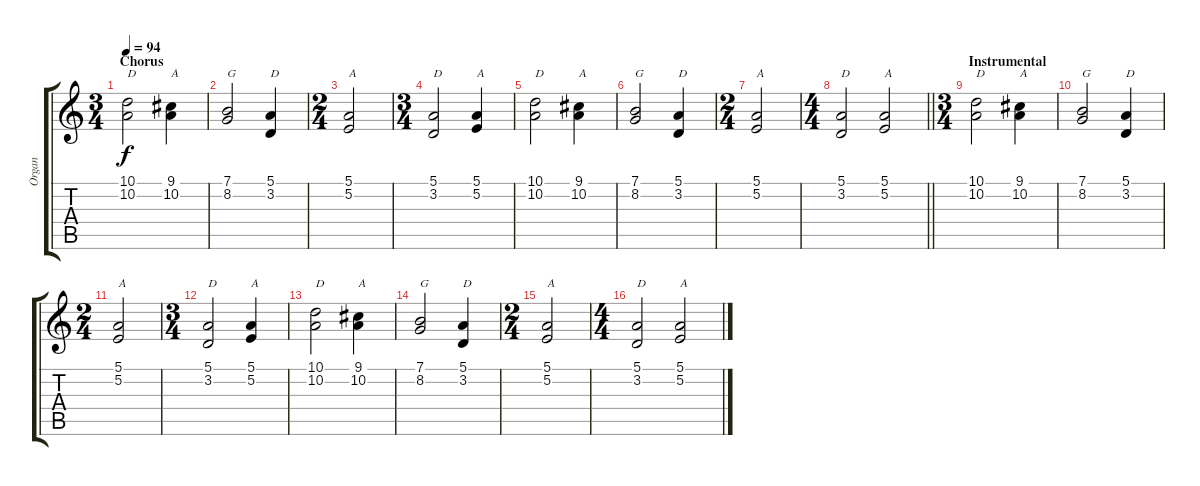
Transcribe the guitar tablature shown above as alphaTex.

\track ("Organ" "Organ") {instrument percussiveorgan}
\staff {score tabs}
\tuning (E4 B3 G3 D3 A2 E2) {hide}
\ts (3 4)
\section ("" "Chorus")
\tempo 94
\clef g2
\ks c
(10.1 10.2).2{txt "D" dy f} (9.1 10.2).4{txt "A"} |
(7.1 8.2).2{txt "G"} (5.1 3.2).4{txt "D"} |
\ts (2 4)
(5.1 5.2).2{txt "A"} |
\ts (3 4)
(5.1 3.2).2{txt "D"} (5.1 5.2).4{txt "A"} |
(10.1 10.2).2{txt "D"} (9.1 10.2).4{txt "A"} |
(7.1 8.2).2{txt "G"} (5.1 3.2).4{txt "D"} |
\ts (2 4)
(5.1 5.2).2{txt "A"} |
\ts (4 4)
\barLineRight lightlight
(5.1 3.2).2{txt "D"} (5.1 5.2).2{txt "A"} |
\ts (3 4)
\section ("" "Instrumental")
(10.1 10.2).2{txt "D"} (9.1 10.2).4{txt "A"} |
(7.1 8.2).2{txt "G"} (5.1 3.2).4{txt "D"} |
\ts (2 4)
(5.1 5.2).2{txt "A"} |
\ts (3 4)
(5.1 3.2).2{txt "D"} (5.1 5.2).4{txt "A"} |
(10.1 10.2).2{txt "D"} (9.1 10.2).4{txt "A"} |
(7.1 8.2).2{txt "G"} (5.1 3.2).4{txt "D"} |
\ts (2 4)
(5.1 5.2).2{txt "A"} |
\ts (4 4)
(5.1 3.2).2{txt "D"} (5.1 5.2).2{txt "A"}
